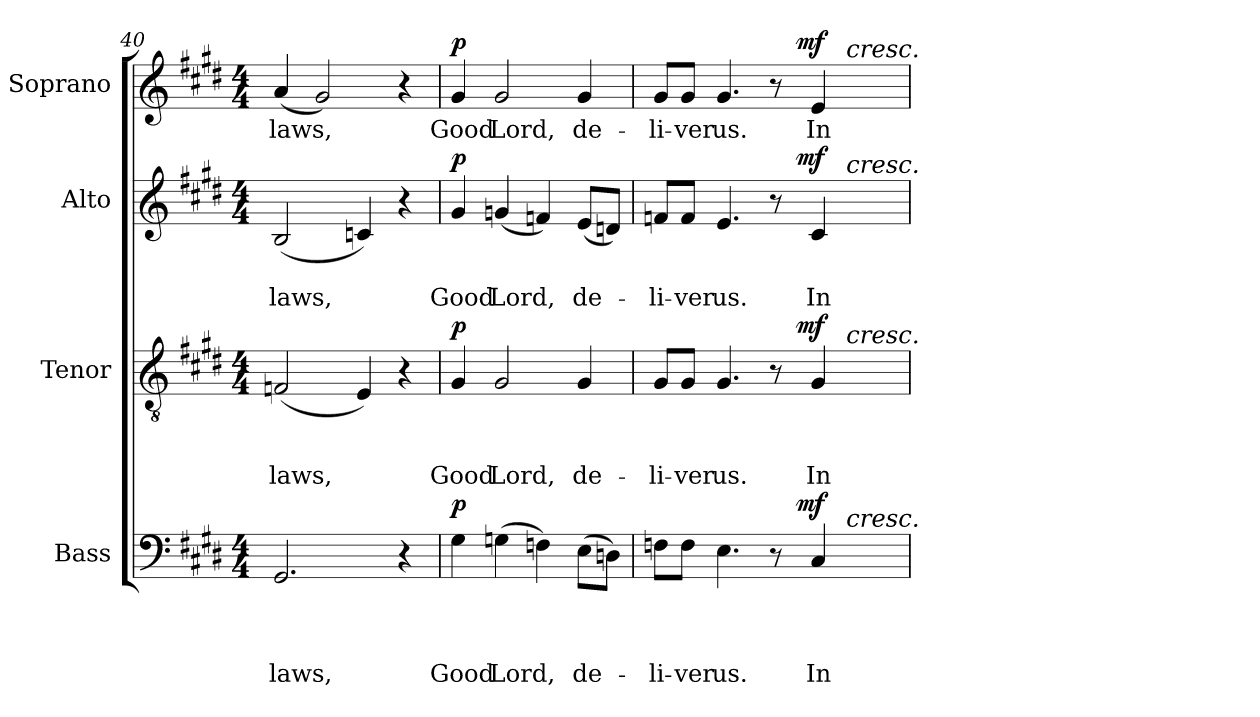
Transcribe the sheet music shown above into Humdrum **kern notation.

**kern	**text	**text	**text	**text	**dynam	**kern	**text	**text	**text	**dynam	**kern	**text	**text	**dynam	**kern	**text	**dynam
*part4	*part4	*part4	*part4	*part4	*part4	*part3	*part3	*part3	*part3	*part3	*part2	*part2	*part2	*part2	*part1	*part1	*part1
*staff4	*staff4	*staff4	*staff4	*staff4	*staff4	*staff3	*staff3	*staff3	*staff3	*staff3	*staff2	*staff2	*staff2	*staff2	*staff1	*staff1	*staff1
*I"Bass	*	*	*	*	*	*I"Tenor	*	*	*	*	*I"Alto	*	*	*	*I"Soprano	*	*
*clefF4	*	*	*	*	*	*clefGv2	*	*	*	*	*clefG2	*	*	*	*clefG2	*	*
*k[f#c#g#d#]	*	*	*	*	*	*k[f#c#g#d#]	*	*	*	*	*k[f#c#g#d#]	*	*	*	*k[f#c#g#d#]	*	*
*E:	*	*	*	*	*	*E:	*	*	*	*	*E:	*	*	*	*E:	*	*
*M4/4	*	*	*	*	*	*M4/4	*	*	*	*	*M4/4	*	*	*	*M4/4	*	*
=40	=40	=40	=40	=40	=40	=40	=40	=40	=40	=40	=40	=40	=40	=40	=40	=40	=40
!	!	!	!	!LO:LY:b	!	!	!	!	!LO:LY:b	!	!	!	!LO:LY:b	!	!	!LO:LY:b	!
2.GG#/	.	.	.	laws,	.	(<2Fn/	.	.	laws,	.	(<2B/	.	laws,	.	(<4a/	laws,	.
.	.	.	.	.	.	.	.	.	.	.	.	.	.	.	2g#/)	.	.
.	.	.	.	.	.	4E/)	.	.	.	.	4cn/)	.	.	.	.	.	.
4r	.	.	.	.	.	4r	.	.	.	.	4r	.	.	.	4r	.	.
=41	=41	=41	=41	=41	=41	=41	=41	=41	=41	=41	=41	=41	=41	=41	=41	=41	=41
!	!	!	!	!LO:LY:b	!LO:DY:a	!	!	!	!LO:LY:b	!LO:DY:a	!	!	!LO:LY:b	!LO:DY:a	!	!LO:LY:b	!LO:DY:a
4G#\	.	.	.	Good	p	4G#/	.	.	Good	p	4g#/	.	Good	p	4g#/	Good	p
!	!	!	!	!LO:LY:b	!	!	!	!	!LO:LY:b	!	!	!	!LO:LY:b	!	!	!LO:LY:b	!
(>4Gn\	.	.	.	Lord,	.	2G#/	.	.	Lord,	.	(<4gn/	.	Lord,	.	2g#/	Lord,	.
4Fn\)	.	.	.	.	.	.	.	.	.	.	4fn/)	.	.	.	.	.	.
!	!	!	!	!LO:LY:b	!	!	!	!	!LO:LY:b	!	!	!	!LO:LY:b	!	!	!LO:LY:b	!
(>8E\L	.	.	.	de-	.	4G#/	.	.	de-	.	(<8e/L	.	de-	.	4g#/	de-	.
8Dn\J)	.	.	.	.	.	.	.	.	.	.	8dn/J)	.	.	.	.	.	.
=42	=42	=42	=42	=42	=42	=42	=42	=42	=42	=42	=42	=42	=42	=42	=42	=42	=42
!	!	!	!	!LO:LY:b	!	!	!	!	!LO:LY:b	!	!	!	!LO:LY:b	!	!	!LO:LY:b	!
*^	*	*	*	*	*	*^	*	*	*	*	*^	*	*	*	*^	*	*
*	*^	*	*	*	*	*	*	*^	*	*	*	*	*	*^	*	*	*	*	*^	*	*
8Fn\L	3%2ryy	2...ryy	.	.	.	-li-	.	8G#/L	3%2ryy	2...ryy	.	.	-li-	.	8fn/L	3%2ryy	2...ryy	.	-li-	.	8g#/L	3%2ryy	2...ryy	-li-	.
!	!	!	!	!	!	!LO:LY:b	!	!	!	!	!	!	!LO:LY:b	!	!	!	!	!	!LO:LY:b	!	!	!	!	!LO:LY:b	!
8F\J	.	.	.	.	.	-ver	.	8G#/J	.	.	.	.	-ver	.	8f/J	.	.	.	-ver	.	8g#/J	.	.	-ver	.
!	!	!	!	!	!	!LO:LY:b	!	!	!	!	!	!	!LO:LY:b	!	!	!	!	!	!LO:LY:b	!	!	!	!	!LO:LY:b	!
4.E\	.	.	.	.	.	us.	.	4.G#/	.	.	.	.	us.	.	4.e/	.	.	.	us.	.	4.g#/	.	.	us.	.
8r	.	.	.	.	.	.	.	8r	.	.	.	.	.	.	8r	.	.	.	.	.	8r	.	.	.	.
.	24ryy	.	.	.	.	.	.	.	24ryy	.	.	.	.	.	.	24ryy	.	.	.	.	.	24ryy	.	.	.
!	!	!	!	!	!	!	!LO:DY:a	!	!	!	!	!	!	!LO:DY:a	!	!	!	!	!	!LO:DY:a	!	!	!	!	!LO:DY:a
.	6..ryy	.	.	.	.	.	mf	.	6..ryy	.	.	.	.	mf	.	6..ryy	.	.	.	mf	.	6..ryy	.	.	mf
!	!	!	!	!	!	!LO:LY:b	!	!	!	!	!	!	!LO:LY:b	!	!	!	!	!	!LO:LY:b	!	!	!	!	!LO:LY:b	!
4C#/	.	.	.	.	.	In	.	4G#/	.	.	.	.	In	.	4c#/	.	.	.	In	.	4e/	.	.	In	.
!	!	!	!	!	!	!	!	!	!	!	!	!	!	!	!	!	!	!	!	!	!	!	!LO:TX:a:i:t=cresc.	!	!
!	!	!	!	!	!	!	!	!	!	!	!	!	!	!	!	!	!LO:TX:a:i:t=cresc.	!	!	!	!	!	!	!	!
!	!	!	!	!	!	!	!	!	!	!LO:TX:a:i:t=cresc.	!	!	!	!	!	!	!	!	!	!	!	!	!	!	!
!	!	!LO:TX:a:i:t=cresc.	!	!	!	!	!	!	!	!	!	!	!	!	!	!	!	!	!	!	!	!	!	!	!
.	.	16ryy	.	.	.	.	.	.	.	16ryy	.	.	.	.	.	.	16ryy	.	.	.	.	.	16ryy	.	.
*v	*v	*v	*	*	*	*	*	*	*	*	*	*	*	*	*v	*v	*v	*	*	*	*v	*v	*v	*	*
*	*	*	*	*	*	*v	*v	*v	*	*	*	*	*	*	*	*	*	*	*
=	=	=	=	=	=	=	=	=	=	=	=	=	=	=	=	=	=
*-	*-	*-	*-	*-	*-	*-	*-	*-	*-	*-	*-	*-	*-	*-	*-	*-	*-
